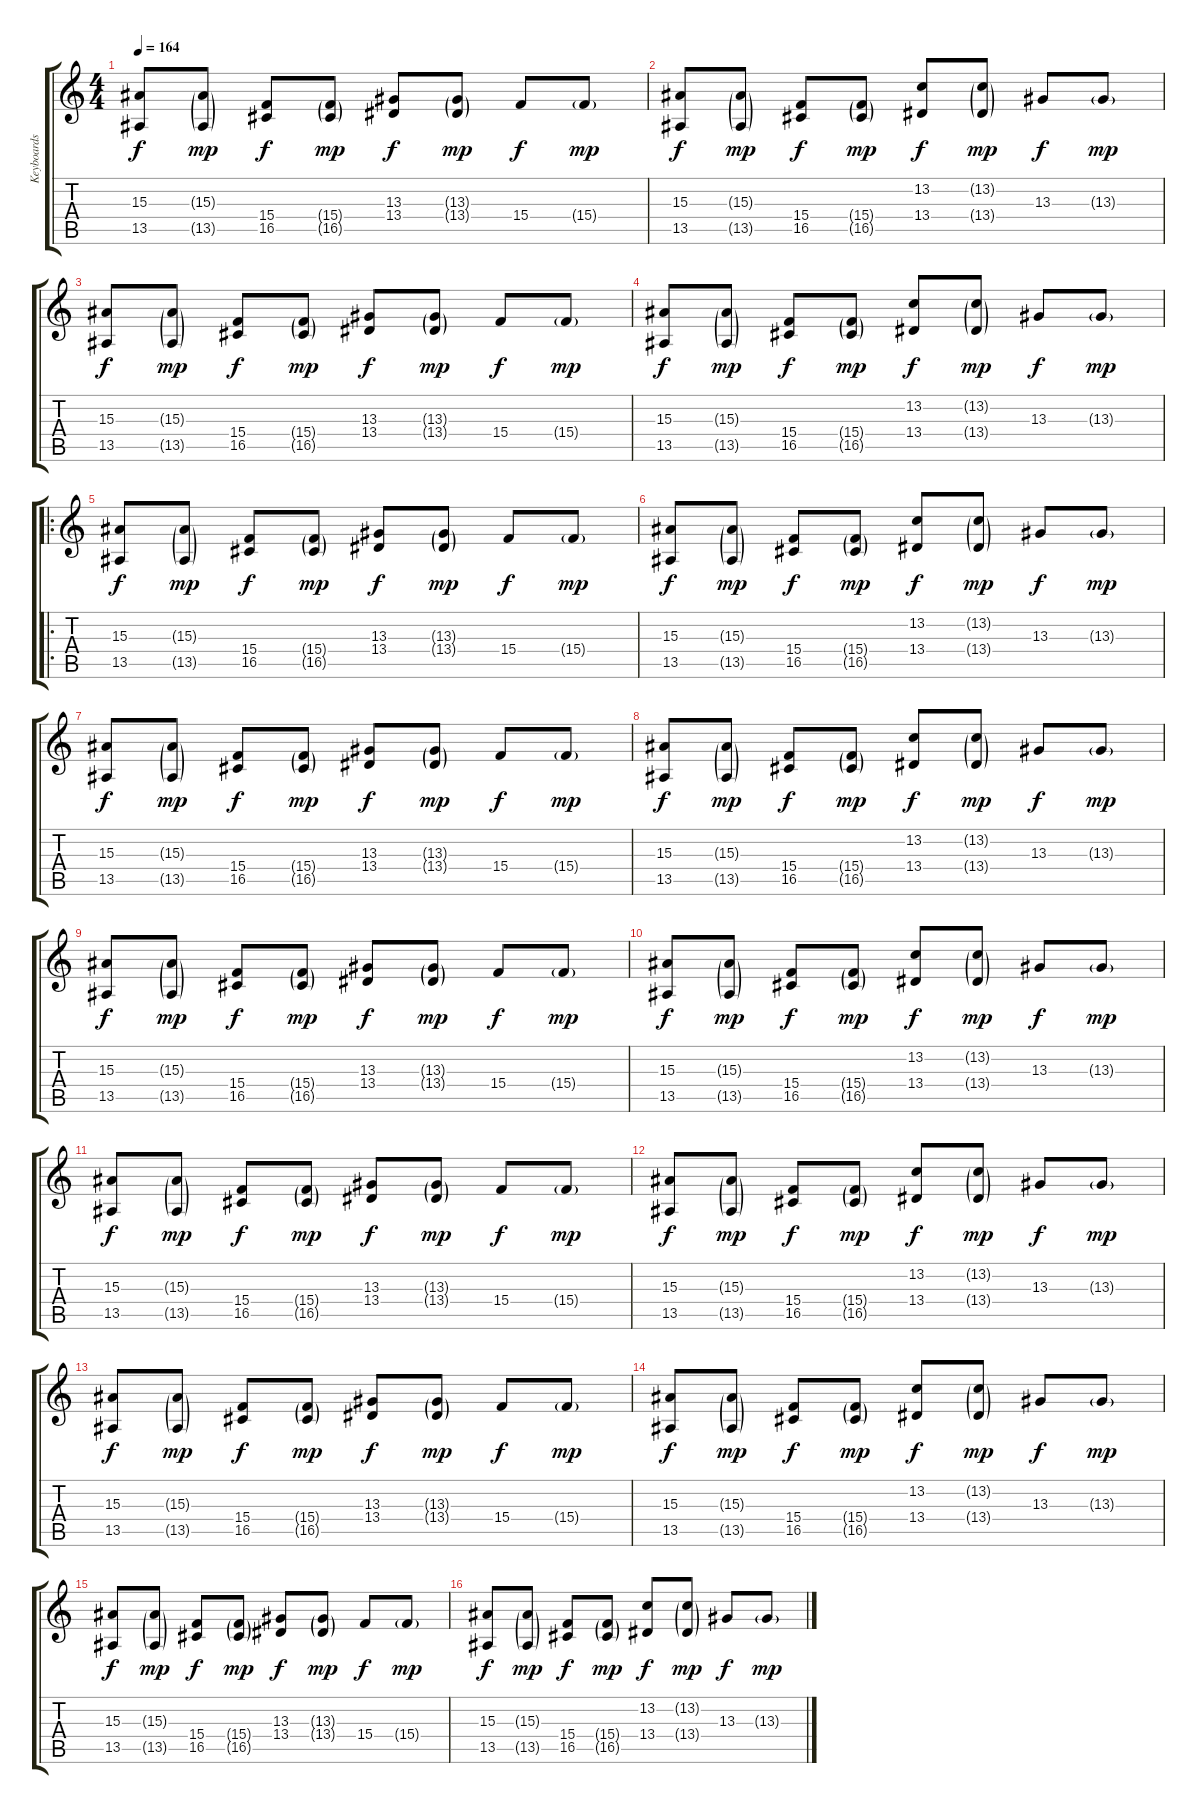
\track ("Keyboards" "Keyboards") {instrument pad1newage}
\staff {score tabs}
\tuning (E4 B3 G3 D3 A2 E2) {hide}
\ts (4 4)
\tempo 164
\clef g2
\ks c
(15.3 13.5).8{dy f} (15.3{g} 13.5{g}).8{dy mp} (15.4 16.5).8{dy f} (15.4{g} 16.5{g}).8{dy mp} (13.3 13.4).8{dy f} (13.3{g} 13.4{g}).8{dy mp} 15.4.8{dy f} 15.4{g}.8{dy mp} |
(15.3 13.5).8{dy f} (15.3{g} 13.5{g}).8{dy mp} (15.4 16.5).8{dy f} (15.4{g} 16.5{g}).8{dy mp} (13.2 13.4).8{dy f} (13.2{g} 13.4{g}).8{dy mp} 13.3.8{dy f} 13.3{g}.8{dy mp} |
(15.3 13.5).8{dy f} (15.3{g} 13.5{g}).8{dy mp} (15.4 16.5).8{dy f} (15.4{g} 16.5{g}).8{dy mp} (13.3 13.4).8{dy f} (13.3{g} 13.4{g}).8{dy mp} 15.4.8{dy f} 15.4{g}.8{dy mp} |
(15.3 13.5).8{dy f} (15.3{g} 13.5{g}).8{dy mp} (15.4 16.5).8{dy f} (15.4{g} 16.5{g}).8{dy mp} (13.2 13.4).8{dy f} (13.2{g} 13.4{g}).8{dy mp} 13.3.8{dy f} 13.3{g}.8{dy mp} |
\ro
(15.3 13.5).8{dy f} (15.3{g} 13.5{g}).8{dy mp} (15.4 16.5).8{dy f} (15.4{g} 16.5{g}).8{dy mp} (13.3 13.4).8{dy f} (13.3{g} 13.4{g}).8{dy mp} 15.4.8{dy f} 15.4{g}.8{dy mp} |
(15.3 13.5).8{dy f} (15.3{g} 13.5{g}).8{dy mp} (15.4 16.5).8{dy f} (15.4{g} 16.5{g}).8{dy mp} (13.2 13.4).8{dy f} (13.2{g} 13.4{g}).8{dy mp} 13.3.8{dy f} 13.3{g}.8{dy mp} |
(15.3 13.5).8{dy f} (15.3{g} 13.5{g}).8{dy mp} (15.4 16.5).8{dy f} (15.4{g} 16.5{g}).8{dy mp} (13.3 13.4).8{dy f} (13.3{g} 13.4{g}).8{dy mp} 15.4.8{dy f} 15.4{g}.8{dy mp} |
(15.3 13.5).8{dy f} (15.3{g} 13.5{g}).8{dy mp} (15.4 16.5).8{dy f} (15.4{g} 16.5{g}).8{dy mp} (13.2 13.4).8{dy f} (13.2{g} 13.4{g}).8{dy mp} 13.3.8{dy f} 13.3{g}.8{dy mp} |
(15.3 13.5).8{dy f} (15.3{g} 13.5{g}).8{dy mp} (15.4 16.5).8{dy f} (15.4{g} 16.5{g}).8{dy mp} (13.3 13.4).8{dy f} (13.3{g} 13.4{g}).8{dy mp} 15.4.8{dy f} 15.4{g}.8{dy mp} |
(15.3 13.5).8{dy f} (15.3{g} 13.5{g}).8{dy mp} (15.4 16.5).8{dy f} (15.4{g} 16.5{g}).8{dy mp} (13.2 13.4).8{dy f} (13.2{g} 13.4{g}).8{dy mp} 13.3.8{dy f} 13.3{g}.8{dy mp} |
(15.3 13.5).8{dy f} (15.3{g} 13.5{g}).8{dy mp} (15.4 16.5).8{dy f} (15.4{g} 16.5{g}).8{dy mp} (13.3 13.4).8{dy f} (13.3{g} 13.4{g}).8{dy mp} 15.4.8{dy f} 15.4{g}.8{dy mp} |
(15.3 13.5).8{dy f} (15.3{g} 13.5{g}).8{dy mp} (15.4 16.5).8{dy f} (15.4{g} 16.5{g}).8{dy mp} (13.2 13.4).8{dy f} (13.2{g} 13.4{g}).8{dy mp} 13.3.8{dy f} 13.3{g}.8{dy mp} |
(15.3 13.5).8{dy f} (15.3{g} 13.5{g}).8{dy mp} (15.4 16.5).8{dy f} (15.4{g} 16.5{g}).8{dy mp} (13.3 13.4).8{dy f} (13.3{g} 13.4{g}).8{dy mp} 15.4.8{dy f} 15.4{g}.8{dy mp} |
(15.3 13.5).8{dy f} (15.3{g} 13.5{g}).8{dy mp} (15.4 16.5).8{dy f} (15.4{g} 16.5{g}).8{dy mp} (13.2 13.4).8{dy f} (13.2{g} 13.4{g}).8{dy mp} 13.3.8{dy f} 13.3{g}.8{dy mp} |
(15.3 13.5).8{dy f} (15.3{g} 13.5{g}).8{dy mp} (15.4 16.5).8{dy f} (15.4{g} 16.5{g}).8{dy mp} (13.3 13.4).8{dy f} (13.3{g} 13.4{g}).8{dy mp} 15.4.8{dy f} 15.4{g}.8{dy mp} |
(15.3 13.5).8{dy f} (15.3{g} 13.5{g}).8{dy mp} (15.4 16.5).8{dy f} (15.4{g} 16.5{g}).8{dy mp} (13.2 13.4).8{dy f} (13.2{g} 13.4{g}).8{dy mp} 13.3.8{dy f} 13.3{g}.8{dy mp}
